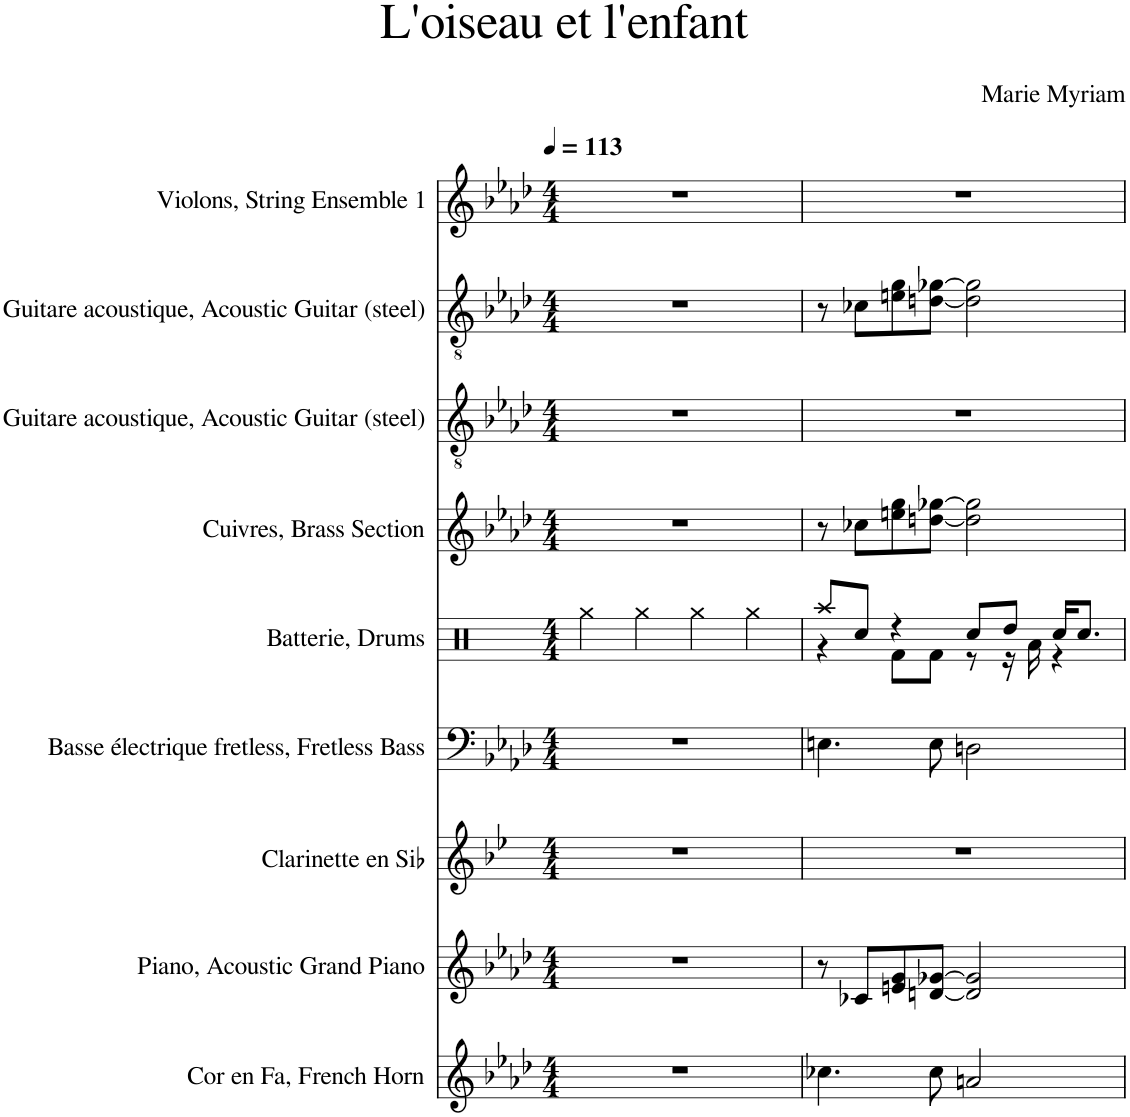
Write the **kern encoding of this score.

**kern	**kern	**kern	**kern	**kern	**kern	**kern	**kern	**kern
*part9	*part8	*part7	*part6	*part5	*part4	*part3	*part2	*part1
*staff9	*staff8	*staff7	*staff6	*staff5	*staff4	*staff3	*staff2	*staff1
*I"Cor en Fa, French Horn	*I"Piano, Acoustic Grand Piano	*I"Clarinette en Sib	*I"Basse électrique fretless, Fretless Bass	*I"Batterie, Drums	*I"Cuivres, Brass Section	*I"Guitare acoustique, Acoustic Guitar (steel)	*I"Guitare acoustique, Acoustic Guitar (steel)	*I"Violons, String Ensemble 1
*I'Cor Fa	*I'Pia.	*I'Clar. Sib	*I'B. él. Frtl.	*I'Bat.	*I'Cui.	*I'Guit.	*I'Guit.	*I'Vlns.
*clefG2	*clefG2	*clefG2	*clefF4	*clefX	*clefG2	*clefGv2	*clefGv2	*clefG2
*Trd4c7	*	*Trd1c2	*Trd7c12	*	*	*	*	*
*k[b-e-a-d-]	*k[b-e-a-d-]	*k[b-e-]	*k[b-e-a-d-]	*k[]	*k[b-e-a-d-]	*k[b-e-a-d-]	*k[b-e-a-d-]	*k[b-e-a-d-]
*M4/4	*M4/4	*M4/4	*M4/4	*M4/4	*M4/4	*M4/4	*M4/4	*M4/4
*MM113	*MM113	*MM113	*MM113	*MM113	*MM113	*MM113	*MM113	*MM113
=1	=1	=1	=1	=1	=1	=1	=1	=1
1r	1r	1r	1r	4Rgg\	1r	1r	1r	1r
.	.	.	.	4Rgg\	.	.	.	.
.	.	.	.	4Rgg\	.	.	.	.
.	.	.	.	4Rgg\	.	.	.	.
=2	=2	=2	=2	=2	=2	=2	=2	=2
*	*	*	*	*^	*	*	*	*
4.cc-X\	8r	1r	4.En\	8Raa/L	4r	8r	1r	8r	1r
.	8c-X/L	.	.	8Rcc/J	.	8cc-X\L	.	8c-X\L	.
.	8en/ 8g/	.	.	4r	8Rf\L	8een\ 8gg\	.	8en\ 8g\	.
8cc-\	[8dn/ [8g-X/J	.	8E\	.	8Rf\J	[8ddn\ [8gg-X\J	.	[8dn\ [8g-X\J	.
2an/	2d/] 2g-/]	.	2Dn\	8Rcc/L	8r	2dd\] 2gg-\]	.	2d\] 2g-\]	.
.	.	.	.	8Rdd/J	16r	.	.	.	.
.	.	.	.	.	16Ra\	.	.	.	.
.	.	.	.	16Rcc/KL	4r	.	.	.	.
.	.	.	.	8.Rcc/J	.	.	.	.	.
*	*	*	*	*v	*v	*	*	*	*
=	=	=	=	=	=	=	=	=
*-	*-	*-	*-	*-	*-	*-	*-	*-
